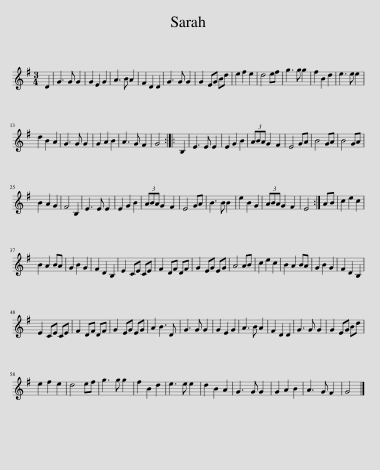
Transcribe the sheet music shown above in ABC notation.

X:1
L:1/8
M:3/4
I:linebreak $
K:G
V:1 treble
V:1
 D2 | G3 G G2 | G2 E2 G2 | A3 B A2 | F2 D2 D2 | %5
 G3 G G2 | G2 EG Bd | e2 f2 e2 | d4 ef | g3 g g2 | %10
 f2 B2 d2 | e3 e e2 |$ d2 B2 A2 | G3 G G2 | G2 A2 B2 | %15
 A3 G F2 | G4 :: B,2 | E3 E E2 | E2 G2 B2 | %20
 (3ABA G2 F2 | E4 GA | B4 GA | B4 GA |$ B2 A2 G2 | %25
 F4 B,2 | E3 E E2 | E2 G2 B2 | (3ABA G2 F2 | E4 GA | %30
 B3 B B2 | e2 B2 G2 | (3ABA G2 F2 | E4 :| AB | %35
 c2 e2 c2 |$ B2 A2 BA | G2 B2 G2 | F2 D2 B,2 | E2 CE CE | %40
 F2 DF DF | G2 EG EG | A4 AB | c2 e2 c2 | B2 A2 BA | %45
 G2 B2 G2 | F2 D2 B,2 |$ E2 CE CE | F2 DF DF | G2 EG EG | %50
 A2 B3 D | G3 G G2 | G2 E2 G2 | A3 B A2 | F2 D2 D2 | %55
 G3 G G2 | G2 EG Bd |$ e2 f2 e2 | d4 ef | g3 g g2 | %60
 f2 B2 d2 | e3 e e2 | d2 B2 A2 | G3 G G2 | G2 A2 B2 | %65
 A3 G F2 | G4 |] %67
